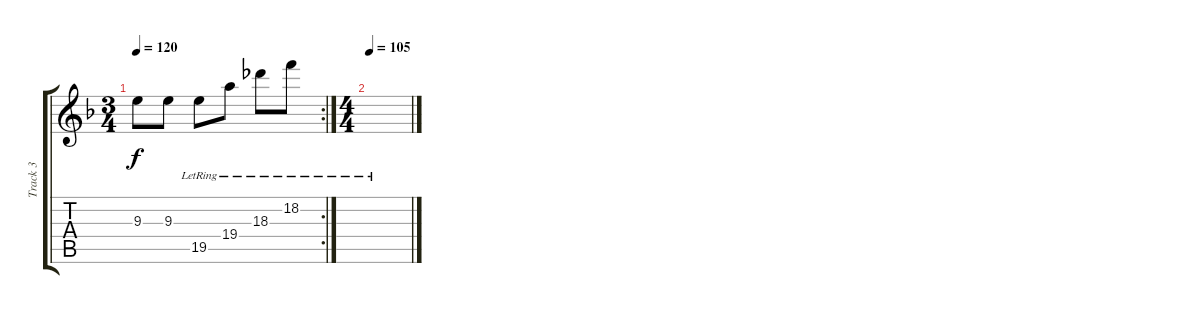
\track ("Track 3" "Track 3") {instrument acousticguitarnylon}
\staff {score tabs}
\tuning (E4 B3 G3 D3 A2 E2) {hide}
\rc 2
\ts (3 4)
\tempo 120
\clef g2
\ks dminor
9.3.8{dy f} 9.3.8 19.5{lr}.8 19.4{lr}.8 18.3{lr}.8 18.2{lr}.8 |
\ts (4 4)
\tempo 105
